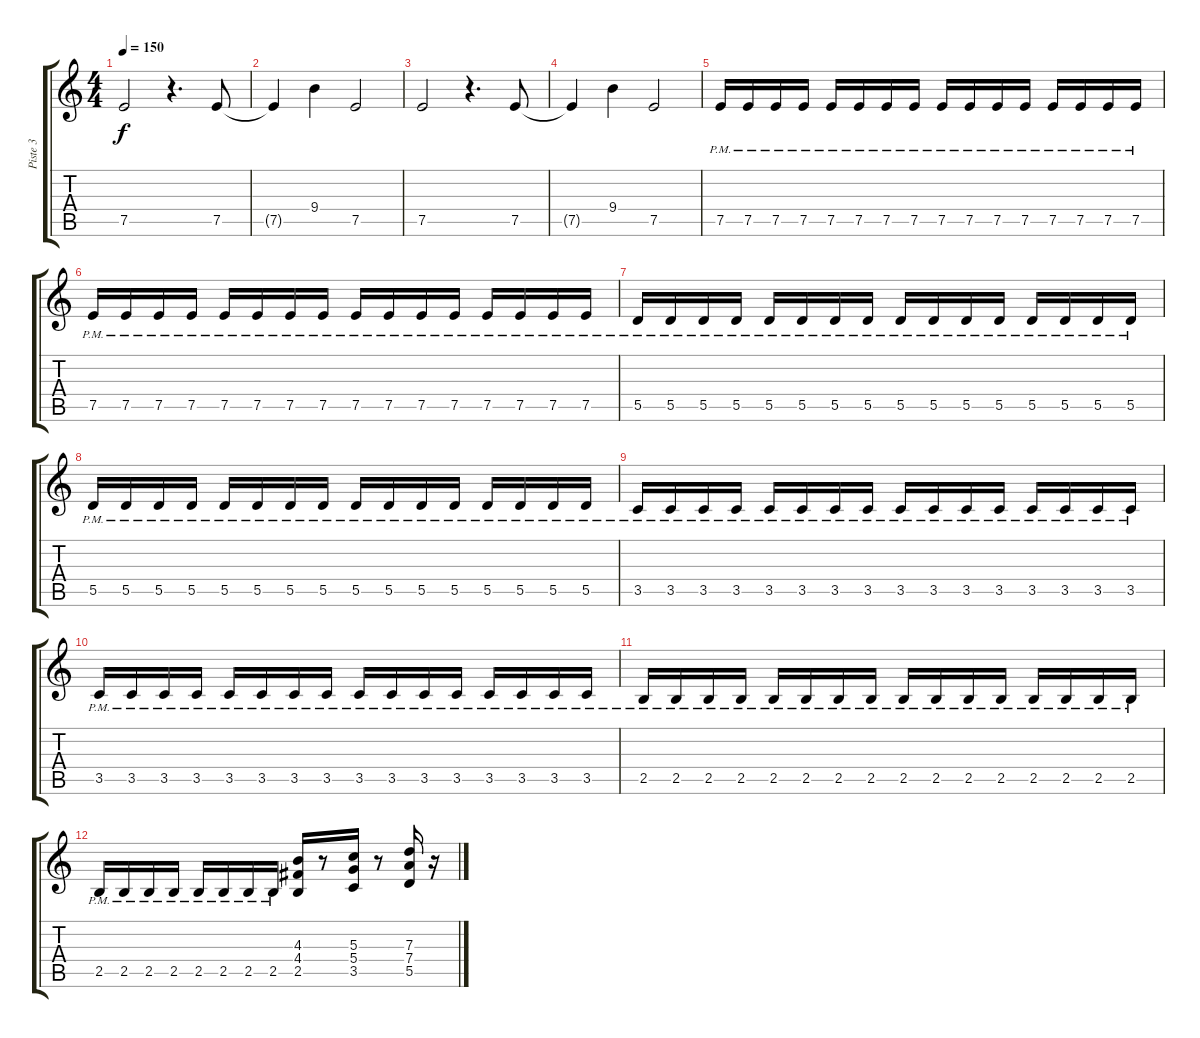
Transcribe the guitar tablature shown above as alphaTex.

\track ("Piste 3" "Piste 3") {instrument distortionguitar}
\staff {score tabs}
\tuning (E4 B3 G3 D3 A2 E2) {hide}
\ts (4 4)
\tempo 150
\clef g2
\ks c
7.5.2{dy f volume 13} r.4{d} 7.5.8 |
7.5{t}.4 9.4.4 7.5.2 |
7.5.2{volume 13} r.4{d} 7.5.8 |
7.5{t}.4 9.4.4 7.5.2 |
7.5{pm}.16 7.5{pm}.16 7.5{pm}.16 7.5{pm}.16 7.5{pm}.16 7.5{pm}.16 7.5{pm}.16 7.5{pm}.16 7.5{pm}.16 7.5{pm}.16 7.5{pm}.16 7.5{pm}.16 7.5{pm}.16 7.5{pm}.16 7.5{pm}.16 7.5{pm}.16 |
7.5{pm}.16 7.5{pm}.16 7.5{pm}.16 7.5{pm}.16 7.5{pm}.16 7.5{pm}.16 7.5{pm}.16 7.5{pm}.16 7.5{pm}.16 7.5{pm}.16 7.5{pm}.16 7.5{pm}.16 7.5{pm}.16 7.5{pm}.16 7.5{pm}.16 7.5{pm}.16 |
5.5{pm}.16 5.5{pm}.16 5.5{pm}.16 5.5{pm}.16 5.5{pm}.16 5.5{pm}.16 5.5{pm}.16 5.5{pm}.16 5.5{pm}.16 5.5{pm}.16 5.5{pm}.16 5.5{pm}.16 5.5{pm}.16 5.5{pm}.16 5.5{pm}.16 5.5{pm}.16 |
5.5{pm}.16 5.5{pm}.16 5.5{pm}.16 5.5{pm}.16 5.5{pm}.16 5.5{pm}.16 5.5{pm}.16 5.5{pm}.16 5.5{pm}.16 5.5{pm}.16 5.5{pm}.16 5.5{pm}.16 5.5{pm}.16 5.5{pm}.16 5.5{pm}.16 5.5{pm}.16 |
3.5{pm}.16 3.5{pm}.16 3.5{pm}.16 3.5{pm}.16 3.5{pm}.16 3.5{pm}.16 3.5{pm}.16 3.5{pm}.16 3.5{pm}.16 3.5{pm}.16 3.5{pm}.16 3.5{pm}.16 3.5{pm}.16 3.5{pm}.16 3.5{pm}.16 3.5{pm}.16 |
3.5{pm}.16 3.5{pm}.16 3.5{pm}.16 3.5{pm}.16 3.5{pm}.16 3.5{pm}.16 3.5{pm}.16 3.5{pm}.16 3.5{pm}.16 3.5{pm}.16 3.5{pm}.16 3.5{pm}.16 3.5{pm}.16 3.5{pm}.16 3.5{pm}.16 3.5{pm}.16 |
2.5{pm}.16 2.5{pm}.16 2.5{pm}.16 2.5{pm}.16 2.5{pm}.16 2.5{pm}.16 2.5{pm}.16 2.5{pm}.16 2.5{pm}.16 2.5{pm}.16 2.5{pm}.16 2.5{pm}.16 2.5{pm}.16 2.5{pm}.16 2.5{pm}.16 2.5{pm}.16 |
2.5{pm}.16 2.5{pm}.16 2.5{pm}.16 2.5{pm}.16 2.5{pm}.16 2.5{pm}.16 2.5{pm}.16 2.5{pm}.16 (4.3 4.4 2.5).16 r.8 (5.3 5.4 3.5).16 r.8 (7.3 7.4 5.5).16 r.16
